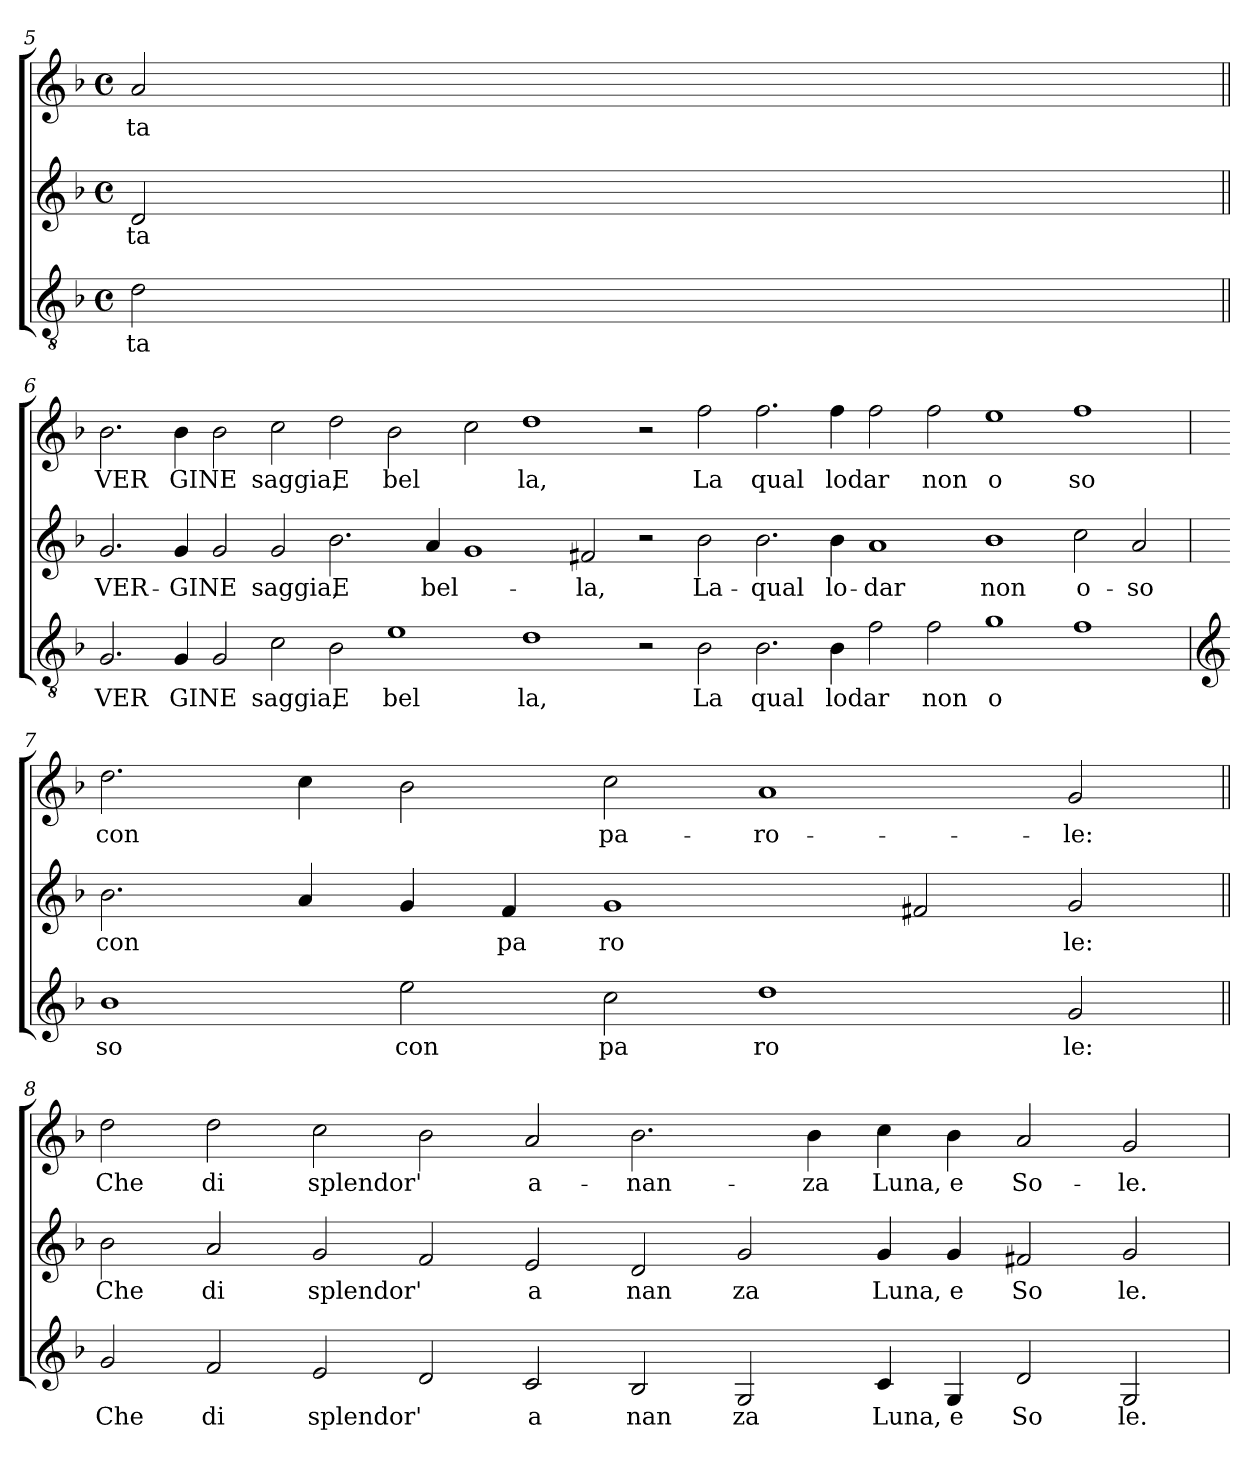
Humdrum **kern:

**kern	**text	**kern	**text	**kern	**text
*part3	*part3	*part2	*part2	*part1	*part1
*staff3	*staff3	*staff2	*staff2	*staff1	*staff1
!!LO:LB:g=z
*clefGv2	*	*clefG2	*	*clefG2	*
*k[b-]	*	*k[b-]	*	*k[b-]	*
*F:	*	*F:	*	*F:	*
*M4/4	*	*M4/4	*	*M4/4	*
*met(c)	*	*met(c)	*	*met(c)	*
=5	=5	=5	=5	=5	=5
!	!LO:LY:b	!	!LO:LY:b	!	!LO:LY:b
2d\	-ta	2d/	ta	2a/	ta
=6||	=6||	=6||	=6||	=6||	=6||
!	!LO:LY:b	!	!LO:LY:b	!	!LO:LY:b
2.G/	VER	2.g/	VER-	2.b-\	VER
!	!LO:LY:b	!	!LO:LY:b	!	!LO:LY:b
4G/	GINE	4g/	-GINE	4b-\	GINE
2G/	.	2g/	.	2b-\	.
!	!LO:LY:b	!	!LO:LY:b	!	!LO:LY:b
2c\	saggia,	2g/	saggia,	2cc\	saggia,
!	!LO:LY:b	!	!LO:LY:b	!	!LO:LY:b
2B-\	E	2.b-\	E	2dd\	E
!	!LO:LY:b	!	!	!	!LO:LY:b
1e	bel	.	.	2b-\	bel
!	!	!	!LO:LY:b	!	!
.	.	4a/	bel-	.	.
.	.	1g	.	2cc\	.
!	!LO:LY:b	!	!	!	!LO:LY:b
1d	la,	.	.	1dd	la,
!	!	!	!LO:LY:b	!	!
.	.	2f#X/	-la,	.	.
2r	.	2r	.	2r	.
!	!LO:LY:b	!	!LO:LY:b	!	!LO:LY:b
2B-\	La	2b-\	La-	2ff\	La
!	!LO:LY:b	!	!LO:LY:b	!	!LO:LY:b
2.B-\	qual	2.b-\	-qual	2.ff\	qual
!	!LO:LY:b	!	!LO:LY:b	!	!LO:LY:b
4B-\	lodar	4b-\	lo-	4ff\	lodar
!	!	!	!LO:LY:b	!	!
2f\	.	1a	-dar	2ff\	.
!	!LO:LY:b	!	!	!	!LO:LY:b
2f\	non	.	.	2ff\	non
!	!LO:LY:b:rj	!	!LO:LY:b	!	!LO:LY:b
1g	o	1b-	non	1ee	o
!	!	!	!LO:LY:b	!	!LO:LY:b
1f	.	2cc\	o-	1ff	so
!	!	!	!LO:LY:b	!	!
.	.	2a/	-so	.	.
!!LO:LB:g=z
=7	=7	=7	=7	=7	=7
*clefG2	*	*	*	*	*
!	!LO:LY:b	!	!LO:LY:b	!	!LO:LY:b
1b-	so	2.b-\	con	2.dd\	con
.	.	4a/	.	4cc\	.
!	!LO:LY:b	!	!	!	!
2ee\	con	4g/	.	2b-\	.
!	!	!	!LO:LY:b	!	!
.	.	4f/	pa	.	.
!	!LO:LY:b	!	!LO:LY:b	!	!LO:LY:b
2cc\	pa	1g	ro	2cc\	pa-
!	!LO:LY:b	!	!	!	!LO:LY:b
1dd	ro	.	.	1a	-ro-
.	.	2f#X/	.	.	.
!	!LO:LY:b	!	!LO:LY:b	!	!LO:LY:b
2g/	le:	2g/	le:	2g/	-le:
=8||	=8||	=8||	=8||	=8||	=8||
!	!LO:LY:b	!	!LO:LY:b	!	!LO:LY:b
2g/	Che	2b-\	Che	2dd\	Che
!	!LO:LY:b	!	!LO:LY:b	!	!LO:LY:b
2f/	di	2a/	di	2dd\	di
!	!LO:LY:b	!	!LO:LY:b	!	!LO:LY:b
2e/	splendor'	2g/	splendor'	2cc\	splendor'
2d/	.	2f/	.	2b-\	.
!	!LO:LY:b	!	!LO:LY:b	!	!LO:LY:b
2c/	a	2e/	a	2a/	a-
!	!LO:LY:b	!	!LO:LY:b	!	!LO:LY:b
2B-/	nan	2d/	nan	2.b-\	-nan-
!	!LO:LY:b	!	!LO:LY:b	!	!
2G/	za	2g/	za	.	.
!	!	!	!	!	!LO:LY:b
.	.	.	.	4b-\	-za
!	!LO:LY:b	!	!LO:LY:b	!	!LO:LY:b
4c/	Luna,	4g/	Luna,	4cc\	Luna,
!	!LO:LY:b	!	!LO:LY:b	!	!LO:LY:b
4G/	e	4g/	e	4b-\	e
!	!LO:LY:b	!	!LO:LY:b	!	!LO:LY:b
2d/	So	2f#X/	So	2a/	So-
!	!LO:LY:b	!	!LO:LY:b	!	!LO:LY:b
2G/	le.	2g/	le.	2g/	-le.
=	=	=	=	=	=
*-	*-	*-	*-	*-	*-
